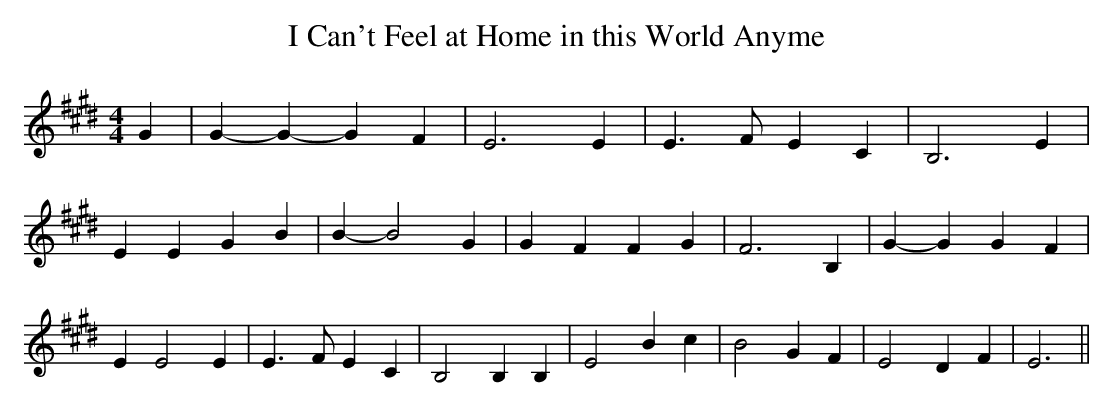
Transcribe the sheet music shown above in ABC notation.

X:1
T:I Can't Feel at Home in this World Anyme
M:4/4
L:1/4
K:E
 G| G- G- G F| E3 E| E3/2 F/2 E C| B,3 E| E E G B| B- B2 G| G F F G|\
 F3 B,| G- G G F| E E2 E| E3/2- F/2 E C| B,2 B, B,| E2 B c| B2 G F|\
 E2 D F| E3||
